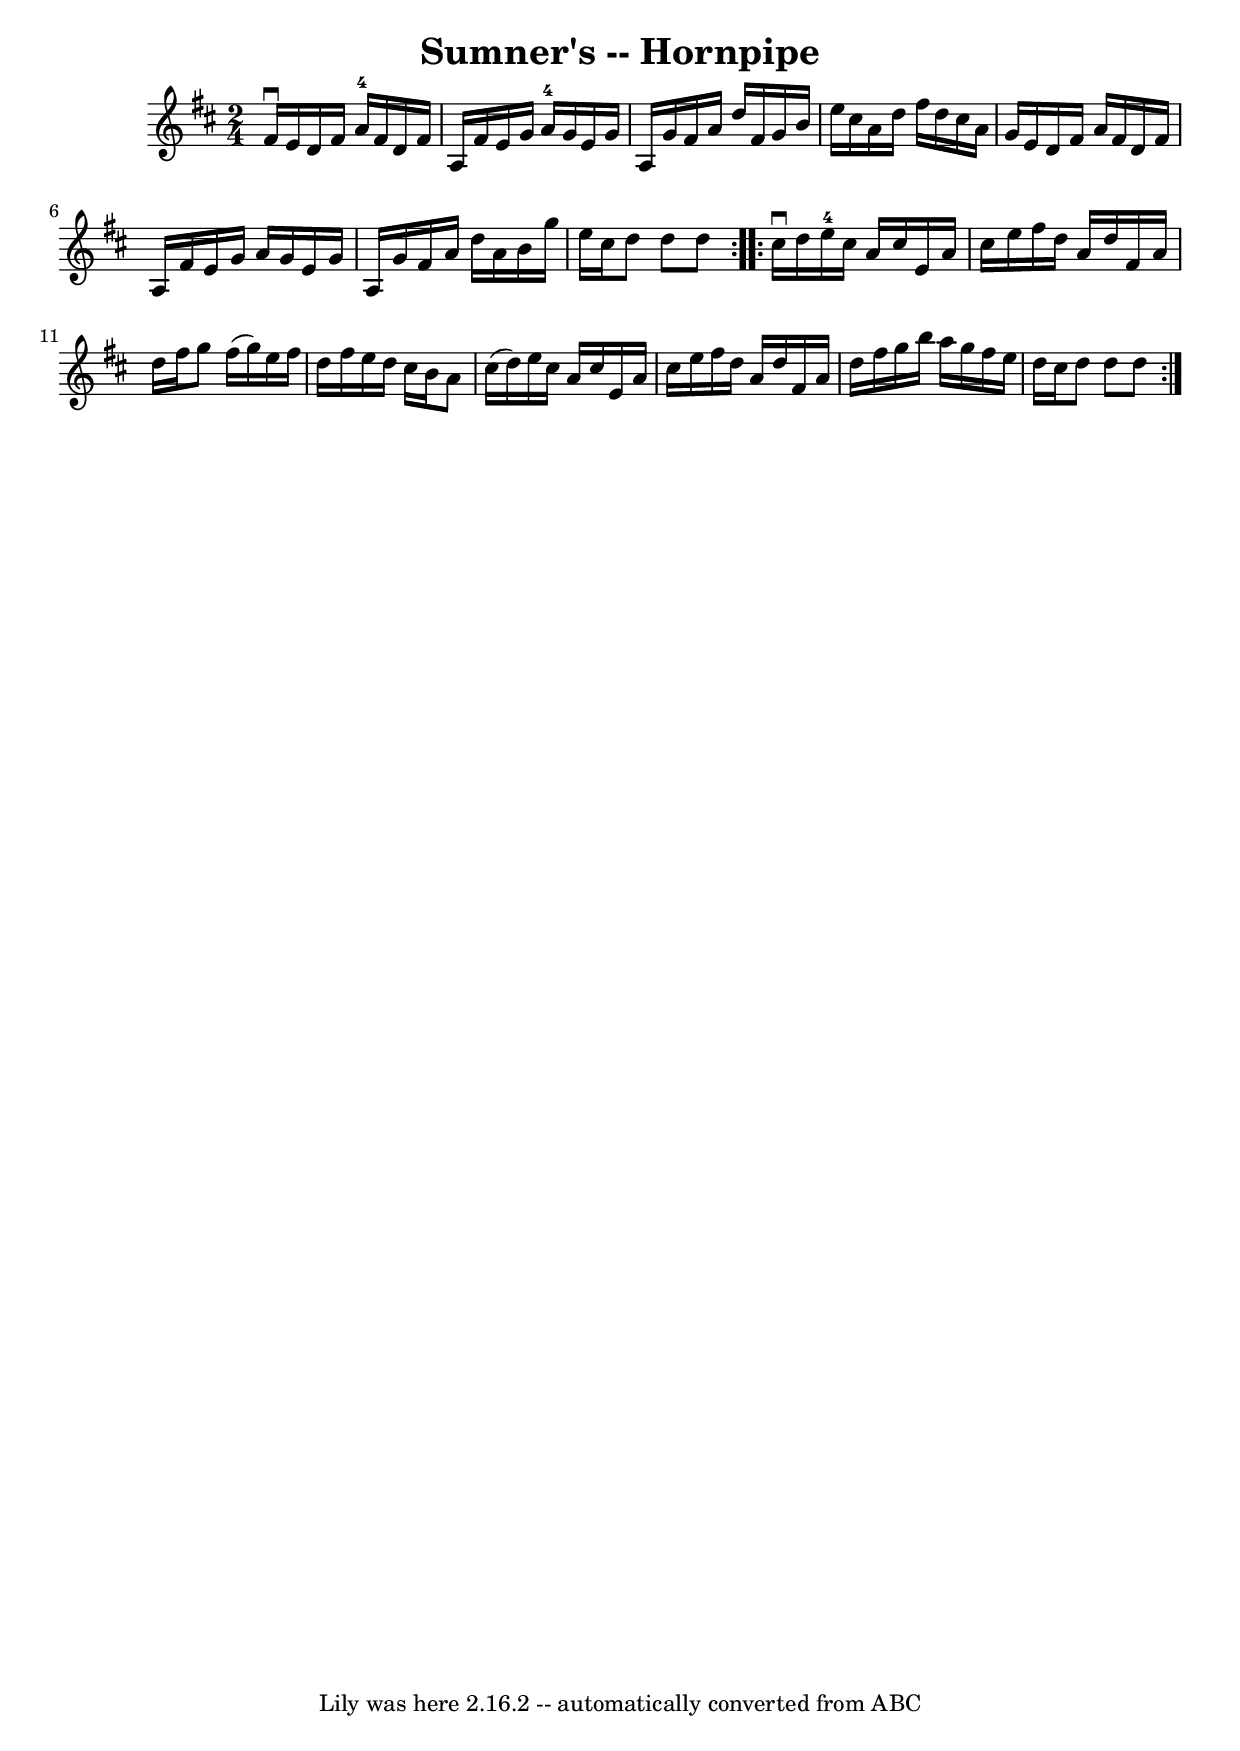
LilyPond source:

\version "2.7.40"
\include "Mammoth.ily"
\header {
	book = "Cole's 1000 Fiddle Tunes"
	crossRefNumber = "1"
	footnotes = ""
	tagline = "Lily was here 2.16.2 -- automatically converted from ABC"
	title = "Sumner's -- Hornpipe"
}
voicedefault =  {
\set Score.defaultBarType = "empty"

\repeat volta 2 {
\time 2/4 \key d \major fis'16^\downbow e'16  |
 d'16 fis'16    
a'16-4 fis'16 d'16 fis'16 a16 fis'16  |
 e'16 g'16  
 a'16-4 g'16 e'16 g'16 a16 g'16  |
 fis'16 a'16    
d''16 fis'16 g'16 b'16 e''16 cis''16  |
 a'16 d''16   
 fis''16 d''16 cis''16 a'16 g'16 e'16  |
 d'16    
fis'16 a'16 fis'16 d'16 fis'16 a16 fis'16  |
 e'16    
g'16 a'16 g'16 e'16 g'16 a16 g'16  |
 fis'16 a'16  
 d''16 a'16 b'16 g''16 e''16 cis''16  |
 d''8 d''8   
 d''8  }     \repeat volta 2 { cis''16^\downbow d''16  |
 e''16 
-4 cis''16 a'16 cis''16 e'16 a'16 cis''16 e''16  |
 
 fis''16 d''16 a'16 d''16 fis'16 a'16 d''16 fis''16  
|
 g''8 fis''16 (g''16) e''16 fis''16 d''16 fis''16 
 |
 e''16 d''16 cis''16 b'16 a'8 cis''16 (d''16) 
|
 e''16 cis''16 a'16 cis''16 e'16 a'16 cis''16    
e''16  |
 fis''16 d''16 a'16 d''16 fis'16 a'16 d''16  
 fis''16  |
 g''16 b''16 a''16 g''16 fis''16 e''16    
d''16 cis''16  |
 d''8 d''8 d''8  }   
}

\score{
    <<

	\context Staff="default"
	{
	    \voicedefault 
	}

    >>
	\layout {
	}
	\midi {}
}
